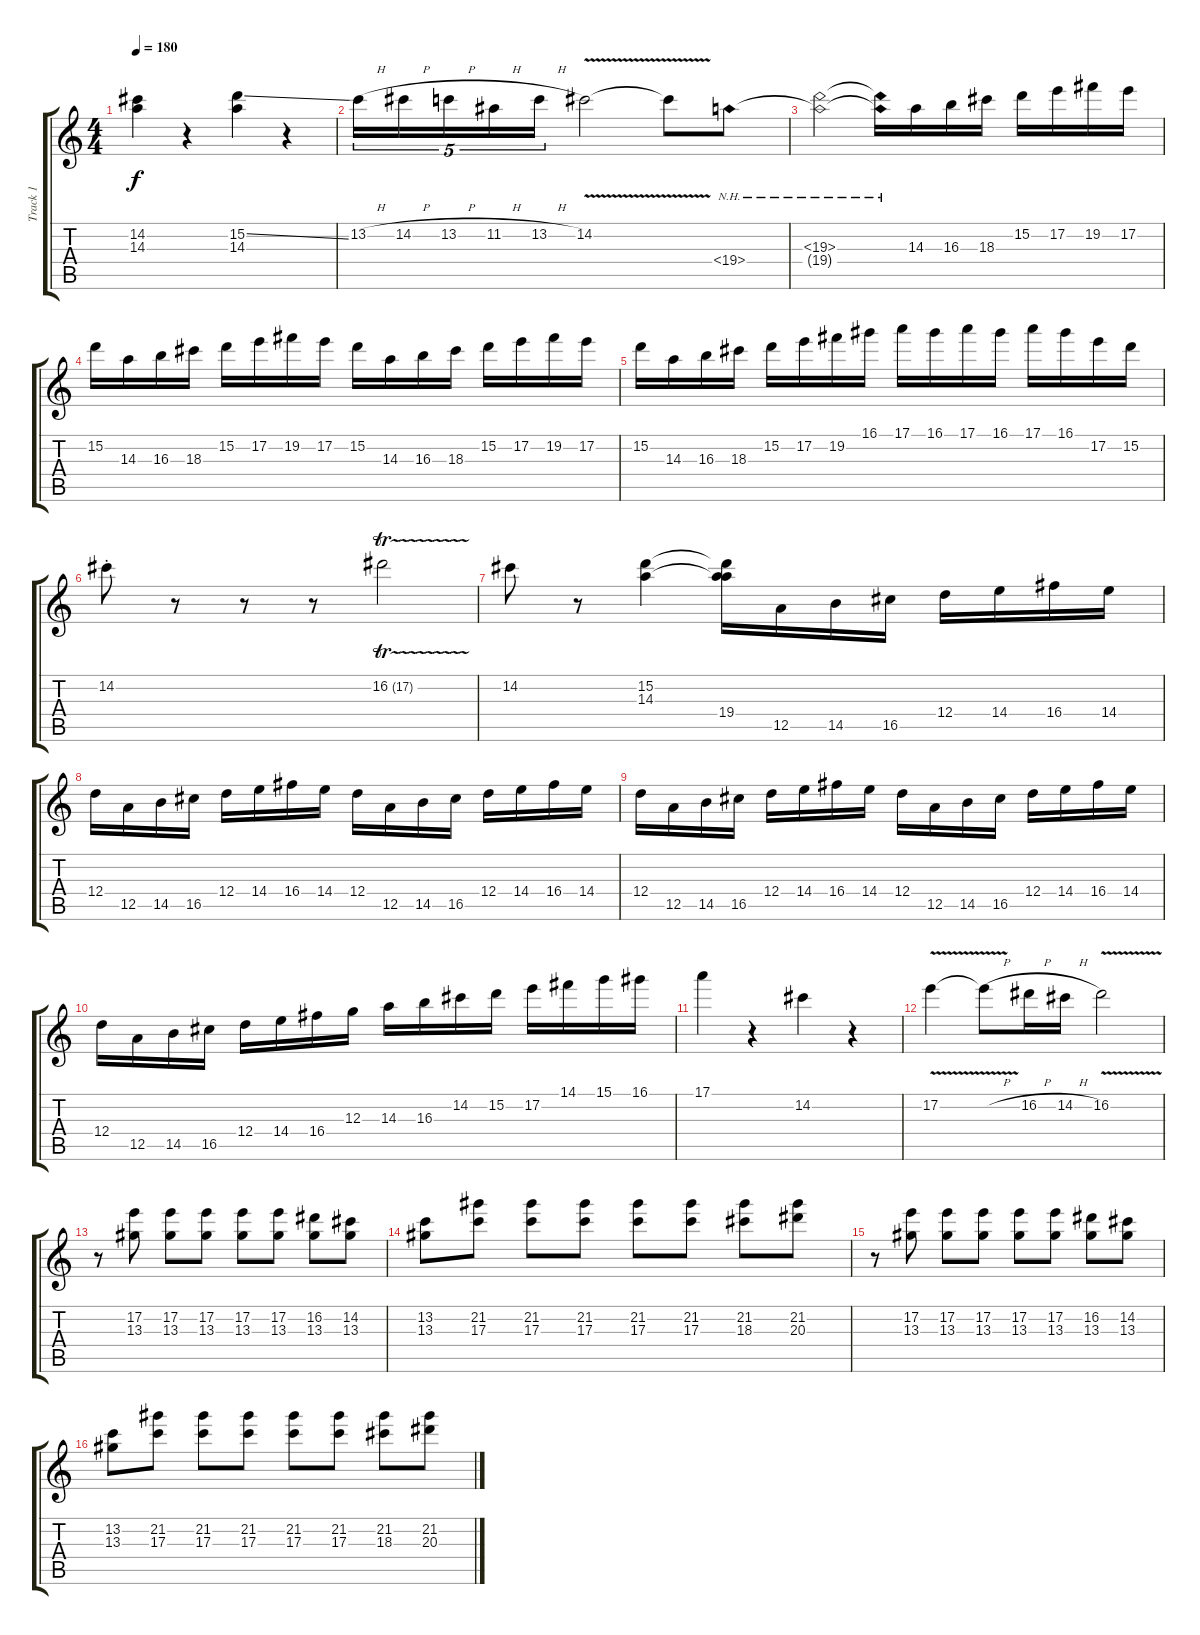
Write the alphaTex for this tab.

\track ("Track 1" "Track 1") {instrument distortionguitar}
\staff {score tabs}
\tuning (E4 B3 G3 D3 A2 E2) {hide}
\ts (4 4)
\tempo 180
\clef g2
\ks c
(14.2 14.3).4{dy f} r.4 (15.2{ss} 14.3).4 r.4 |
13.2{h}.16{tu (5 4)} 14.2{h}.16{tu (5 4)} 13.2{h}.16{tu (5 4)} 11.2{h}.16{tu (5 4)} 13.2{h}.16{tu (5 4)} 14.2{v}.2 14.2{v t}.8 19.4{nh}.8 |
(19.3{nh} 19.4{nh t}).2 (19.3{nh t} 19.4{nh t}).16 14.3.16 16.3.16 18.3.16 15.2.16 17.2.16 19.2.16 17.2.16 |
15.2.16 14.3.16 16.3.16 18.3.16 15.2.16 17.2.16 19.2.16 17.2.16 15.2.16 14.3.16 16.3.16 18.3.16 15.2.16 17.2.16 19.2.16 17.2.16 |
15.2.16 14.3.16 16.3.16 18.3.16 15.2.16 17.2.16 19.2.16 16.1.16 17.1.16 16.1.16 17.1.16 16.1.16 17.1.16 16.1.16 17.2.16 15.2.16 |
14.2{st}.8 r.8 r.8 r.8 16.2{tr (17 16)}.2 |
14.2.8 r.8 (15.2 14.3).4 (15.2{t} 14.3{t} 19.4).16 12.5.16 14.5.16 16.5.16 12.4.16 14.4.16 16.4.16 14.4.16 |
12.4.16 12.5.16 14.5.16 16.5.16 12.4.16 14.4.16 16.4.16 14.4.16 12.4.16 12.5.16 14.5.16 16.5.16 12.4.16 14.4.16 16.4.16 14.4.16 |
12.4.16 12.5.16 14.5.16 16.5.16 12.4.16 14.4.16 16.4.16 14.4.16 12.4.16 12.5.16 14.5.16 16.5.16 12.4.16 14.4.16 16.4.16 14.4.16 |
12.4.16 12.5.16 14.5.16 16.5.16 12.4.16 14.4.16 16.4.16 12.3.16 14.3.16 16.3.16 14.2.16 15.2.16 17.2.16 14.1.16 15.1.16 16.1.16 |
17.1.4 r.4 14.2.4 r.4 |
17.2{v}.4 17.2{h t}.8 16.2{h}.16 14.2{h}.16 16.2{v}.2 |
r.8 (17.2 13.3).8 (17.2 13.3).8 (17.2 13.3).8 (17.2 13.3).8 (17.2 13.3).8 (16.2 13.3).8 (14.2 13.3).8 |
(13.2 13.3).8 (21.2 17.3).8 (21.2 17.3).8 (21.2 17.3).8 (21.2 17.3).8 (21.2 17.3).8 (21.2 18.3).8 (21.2 20.3).8 |
r.8 (17.2 13.3).8 (17.2 13.3).8 (17.2 13.3).8 (17.2 13.3).8 (17.2 13.3).8 (16.2 13.3).8 (14.2 13.3).8 |
(13.2 13.3).8 (21.2 17.3).8 (21.2 17.3).8 (21.2 17.3).8 (21.2 17.3).8 (21.2 17.3).8 (21.2 18.3).8 (21.2 20.3).8
